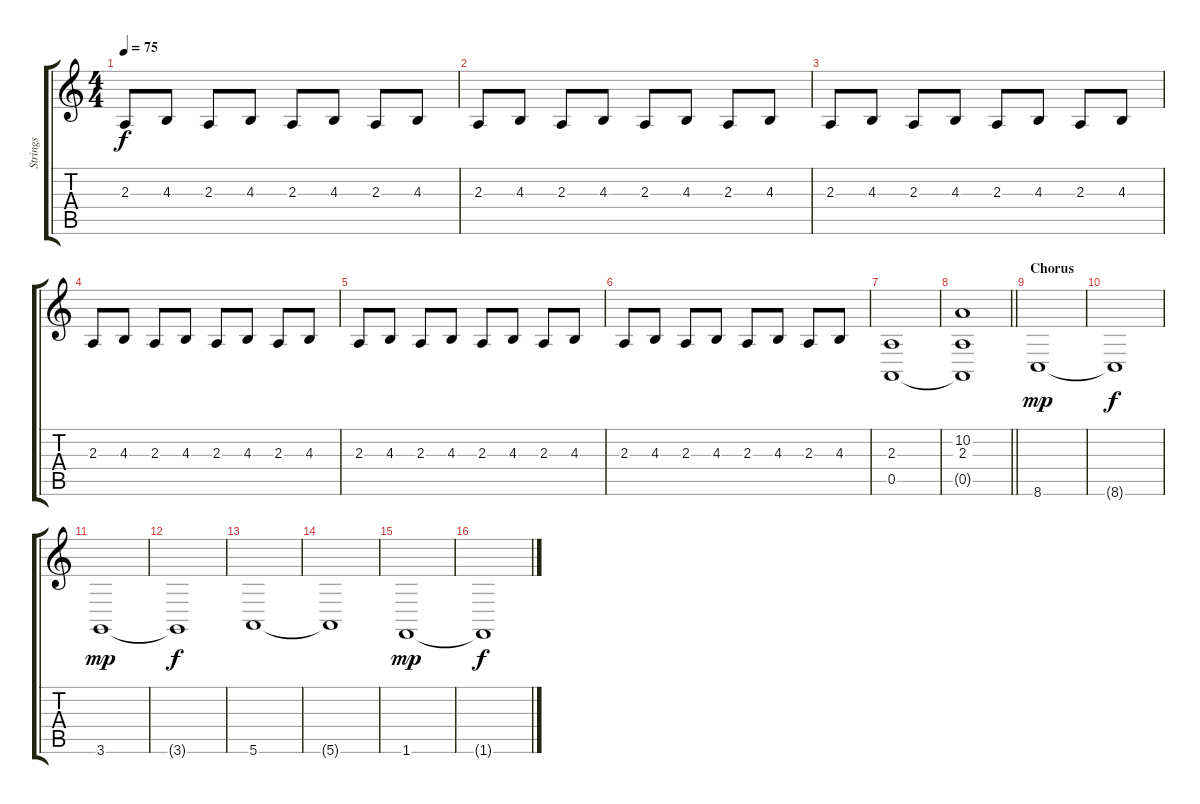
\track ("Strings" "Strings") {instrument stringensemble2}
\staff {score tabs}
\tuning (E4 B3 G3 D3 A2 E2) {hide}
\ts (4 4)
\tempo 75
\clef g2
\ks c
2.3.8{dy f} 4.3.8 2.3.8 4.3.8 2.3.8 4.3.8 2.3.8 4.3.8 |
2.3.8 4.3.8 2.3.8 4.3.8 2.3.8 4.3.8 2.3.8 4.3.8 |
2.3.8 4.3.8 2.3.8 4.3.8 2.3.8 4.3.8 2.3.8 4.3.8 |
2.3.8 4.3.8 2.3.8 4.3.8 2.3.8 4.3.8 2.3.8 4.3.8 |
2.3.8 4.3.8 2.3.8 4.3.8 2.3.8 4.3.8 2.3.8 4.3.8 |
2.3.8 4.3.8 2.3.8 4.3.8 2.3.8 4.3.8 2.3.8 4.3.8 |
(2.3 0.5).1 |
\barLineRight lightlight
(10.2 2.3 0.5{t}).1 |
\section ("" "Chorus")
8.6.1{dy mp} |
8.6{t}.1{dy f} |
3.6.1{dy mp} |
3.6{t}.1{dy f} |
5.6.1 |
5.6{t}.1 |
1.6.1{dy mp} |
1.6{t}.1{dy f}
